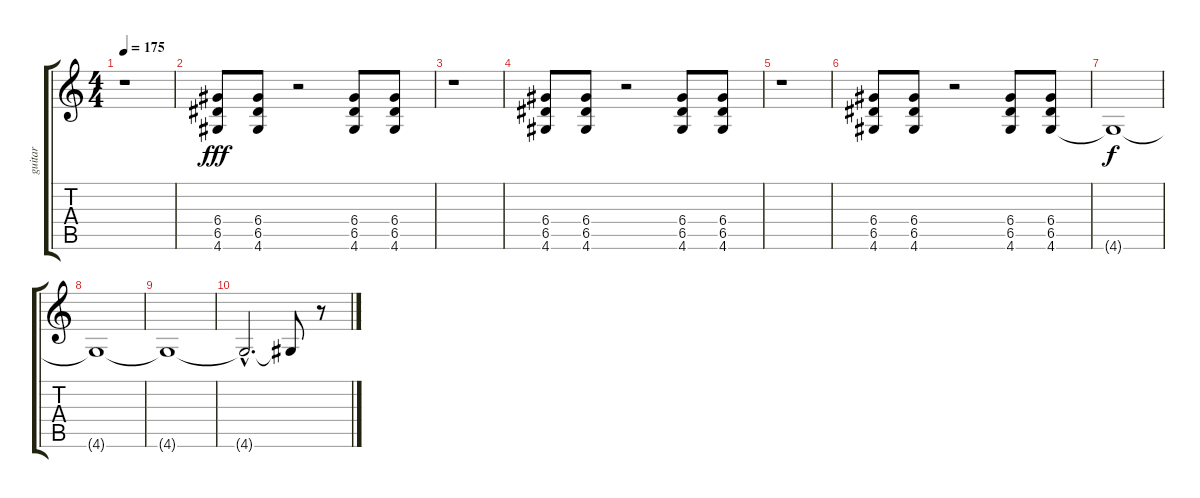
\track ("guitar" "guitar") {instrument distortionguitar}
\staff {score tabs}
\tuning (E4 B3 G3 D3 A2 E2) {hide}
\ts (4 4)
\tempo 175
\clef g2
\ks c
r.1{dy fff} |
(6.4 6.5 4.6).8 (6.4 6.5 4.6).8 r.2 (6.4 6.5 4.6).8 (6.4 6.5 4.6).8 |
r.1 |
(6.4 6.5 4.6).8 (6.4 6.5 4.6).8 r.2 (6.4 6.5 4.6).8 (6.4 6.5 4.6).8 |
r.1 |
(6.4 6.5 4.6).8 (6.4 6.5 4.6).8 r.2 (6.4 6.5 4.6).8 (6.4 6.5 4.6).8 |
4.6{t}.1{dy f} |
4.6{t}.1 |
4.6{t}.1 |
4.6{hac t}.2{d} 4.6{t}.8 r.8
